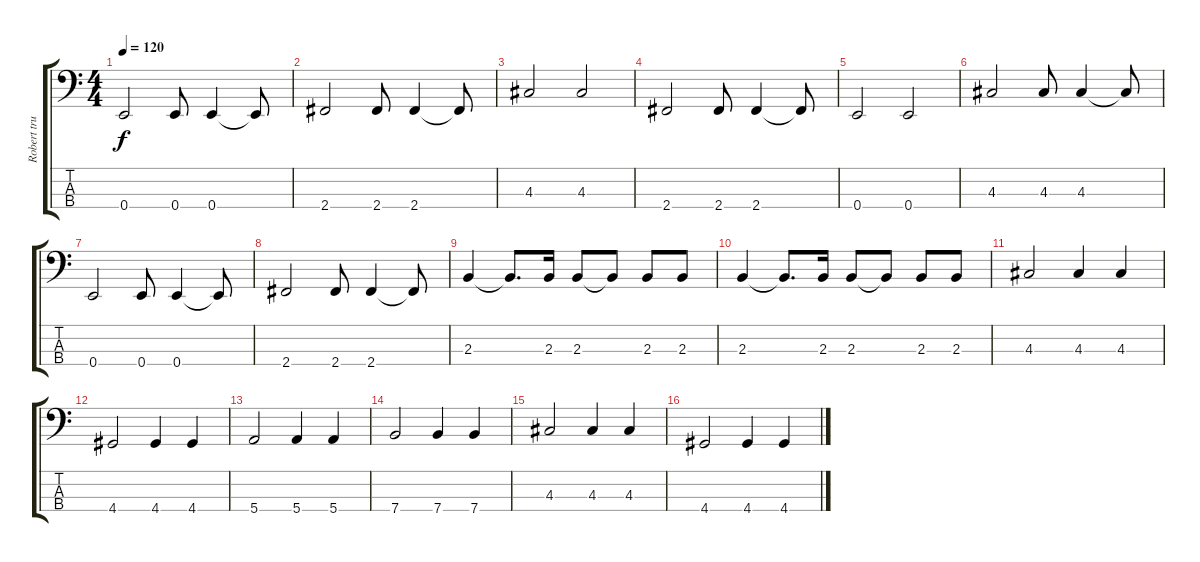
\track ("Robert trujillo" "Robert tru") {instrument electricbassfinger}
\staff {score tabs}
\tuning (G2 D2 A1 E1) {hide}
\ts (4 4)
\tempo 120
\clef f4
\ks c
0.4.2{dy f} 0.4.8 0.4.4 0.4{t}.8 |
2.4.2 2.4.8 2.4.4 2.4{t}.8 |
4.3.2 4.3.2 |
2.4.2 2.4.8 2.4.4 2.4{t}.8 |
0.4.2 0.4.2 |
4.3.2 4.3.8 4.3.4 4.3{t}.8 |
0.4.2 0.4.8 0.4.4 0.4{t}.8 |
2.4.2 2.4.8 2.4.4 2.4{t}.8 |
2.3.4 2.3{t}.8{d} 2.3.16 2.3.8 2.3{t}.8 2.3.8 2.3.8 |
2.3.4 2.3{t}.8{d} 2.3.16 2.3.8 2.3{t}.8 2.3.8 2.3.8 |
4.3.2 4.3.4 4.3.4 |
4.4.2 4.4.4 4.4.4 |
5.4.2 5.4.4 5.4.4 |
7.4.2 7.4.4 7.4.4 |
4.3.2 4.3.4 4.3.4 |
4.4.2 4.4.4 4.4.4
